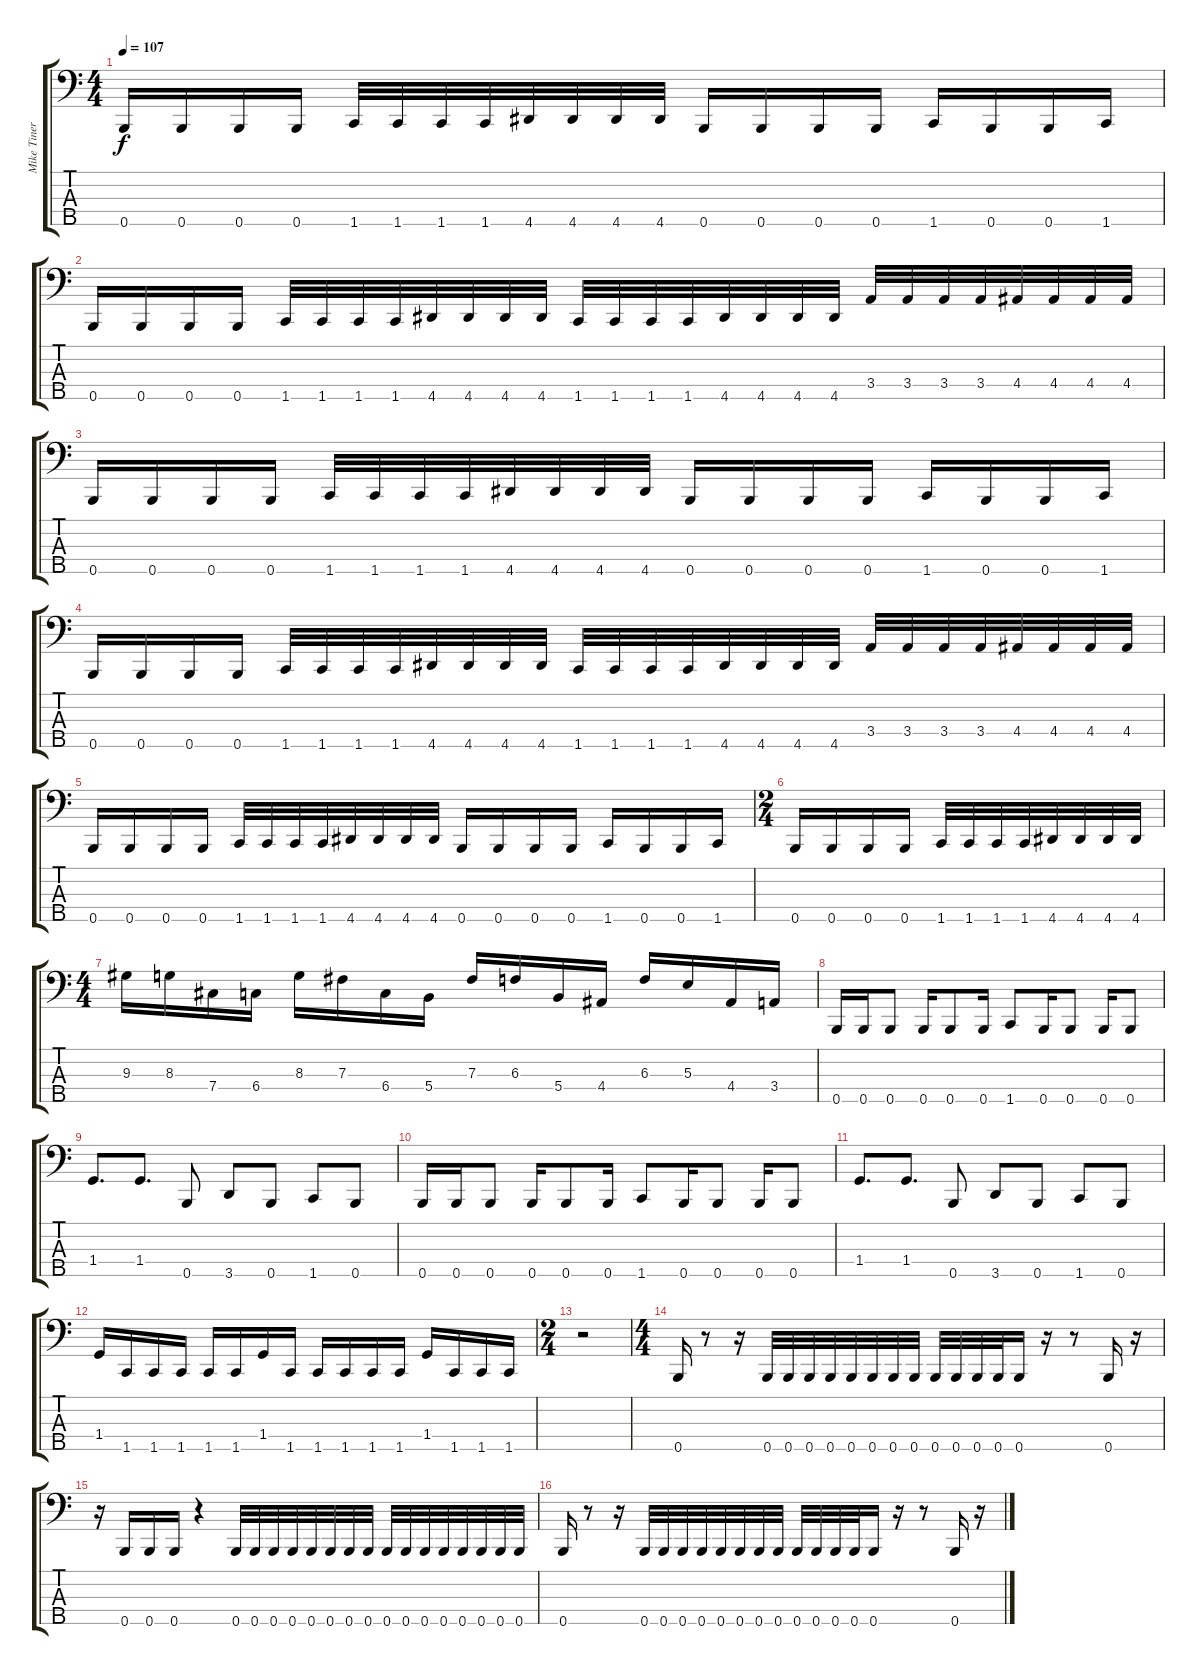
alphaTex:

\track ("Mike Tiner" "Mike Tiner") {instrument electricbasspick}
\staff {score tabs}
\tuning (A2 E2 B1 Gb1 B0) {hide}
\ts (4 4)
\tempo 107
\clef f4
\ks c
0.5.16{dy f} 0.5.16 0.5.16 0.5.16 1.5.32 1.5.32 1.5.32 1.5.32 4.5.32 4.5.32 4.5.32 4.5.32 0.5.16 0.5.16 0.5.16 0.5.16 1.5.16 0.5.16 0.5.16 1.5.16 |
0.5.16 0.5.16 0.5.16 0.5.16 1.5.32 1.5.32 1.5.32 1.5.32 4.5.32 4.5.32 4.5.32 4.5.32 1.5.32 1.5.32 1.5.32 1.5.32 4.5.32 4.5.32 4.5.32 4.5.32 3.4.32 3.4.32 3.4.32 3.4.32 4.4.32 4.4.32 4.4.32 4.4.32 |
0.5.16 0.5.16 0.5.16 0.5.16 1.5.32 1.5.32 1.5.32 1.5.32 4.5.32 4.5.32 4.5.32 4.5.32 0.5.16 0.5.16 0.5.16 0.5.16 1.5.16 0.5.16 0.5.16 1.5.16 |
0.5.16 0.5.16 0.5.16 0.5.16 1.5.32 1.5.32 1.5.32 1.5.32 4.5.32 4.5.32 4.5.32 4.5.32 1.5.32 1.5.32 1.5.32 1.5.32 4.5.32 4.5.32 4.5.32 4.5.32 3.4.32 3.4.32 3.4.32 3.4.32 4.4.32 4.4.32 4.4.32 4.4.32 |
0.5.16 0.5.16 0.5.16 0.5.16 1.5.32 1.5.32 1.5.32 1.5.32 4.5.32 4.5.32 4.5.32 4.5.32 0.5.16 0.5.16 0.5.16 0.5.16 1.5.16 0.5.16 0.5.16 1.5.16 |
\ts (2 4)
0.5.16 0.5.16 0.5.16 0.5.16 1.5.32 1.5.32 1.5.32 1.5.32 4.5.32 4.5.32 4.5.32 4.5.32 |
\ts (4 4)
9.3.16 8.3.16 7.4.16 6.4.16 8.3.16 7.3.16 6.4.16 5.4.16 7.3.16 6.3.16 5.4.16 4.4.16 6.3.16 5.3.16 4.4.16 3.4.16 |
0.5.16 0.5.16 0.5.8 0.5.16 0.5.8 0.5.16 1.5.8 0.5.16 0.5.8 0.5.16 0.5.8 |
1.4.8{d} 1.4.8{d} 0.5.8 3.5.8 0.5.8 1.5.8 0.5.8 |
0.5.16 0.5.16 0.5.8 0.5.16 0.5.8 0.5.16 1.5.8 0.5.16 0.5.8 0.5.16 0.5.8 |
1.4.8{d} 1.4.8{d} 0.5.8 3.5.8 0.5.8 1.5.8 0.5.8 |
1.4.16 1.5.16 1.5.16 1.5.16 1.5.16 1.5.16 1.4.16 1.5.16 1.5.16 1.5.16 1.5.16 1.5.16 1.4.16 1.5.16 1.5.16 1.5.16 |
\ts (2 4)
r.2 |
\ts (4 4)
0.5.16 r.8 r.16 0.5.32 0.5.32 0.5.32 0.5.32 0.5.32 0.5.32 0.5.32 0.5.32 0.5.32 0.5.32 0.5.32 0.5.32 0.5.16 r.16 r.8 0.5.16 r.16 |
r.16 0.5.16 0.5.16 0.5.16 r.4 0.5.32 0.5.32 0.5.32 0.5.32 0.5.32 0.5.32 0.5.32 0.5.32 0.5.32 0.5.32 0.5.32 0.5.32 0.5.32 0.5.32 0.5.32 0.5.32 |
0.5.16 r.8 r.16 0.5.32 0.5.32 0.5.32 0.5.32 0.5.32 0.5.32 0.5.32 0.5.32 0.5.32 0.5.32 0.5.32 0.5.32 0.5.16 r.16 r.8 0.5.16 r.16
